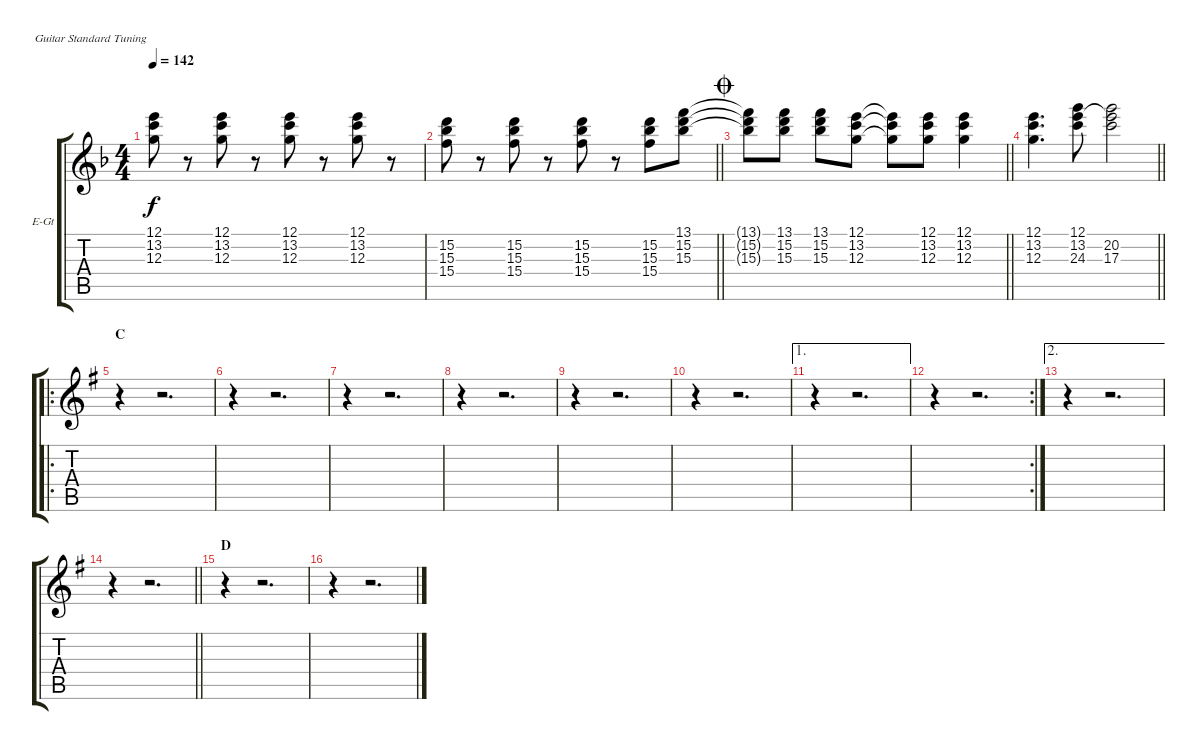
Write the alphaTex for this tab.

\bracketExtendMode groupsimilarinstruments
\firstSystemTrackNameOrientation horizontal
\otherSystemsTrackNameOrientation horizontal
\track ("Guitarra" "E-Gt") {instrument distortionguitar}
\staff {score tabs}
\tuning (E4 B3 G3 D3 A2 E2)
\ts (4 4)
\tempo 142
\clef g2
\ks f
(12.1 13.2 12.3).8{dy f} r.8 (12.1 13.2 12.3).8 r.8 (12.1 13.2 12.3).8 r.8 (12.1 13.2 12.3).8 r.8 |
\barLineRight lightlight
(15.2 15.3 15.4).8 r.8 (15.2 15.3 15.4).8 r.8 (15.2 15.3 15.4).8 r.8 (15.2 15.3 15.4).8 (13.1 15.2 15.3).8 |
\jump coda
\barLineRight lightlight
(13.1{t} 15.2{t} 15.3{t}).8 (13.1 15.2 15.3).8 (13.1 15.2 15.3).8 (12.1 13.2 12.3).8 (12.1{t} 13.2{t} 12.3{t}).8 (12.1 13.2 12.3).8 (12.1 13.2 12.3).4 |
\barLineRight lightlight
(12.1 13.2 12.3).4{d} (12.1 13.2 24.3).8 (12.1{t} 20.2 17.3).2 |
\ro
\section ("" "C")
\ks g
r.4 r.2{d} |
r.4 r.2{d} |
r.4 r.2{d} |
r.4 r.2{d} |
r.4 r.2{d} |
r.4 r.2{d} |
\ae 1
r.4 r.2{d} |
\rc 2
r.4 r.2{d} |
\ae 2
r.4 r.2{d} |
\barLineRight lightlight
r.4 r.2{d} |
\section ("" "D")
r.4 r.2{d} |
r.4 r.2{d}
